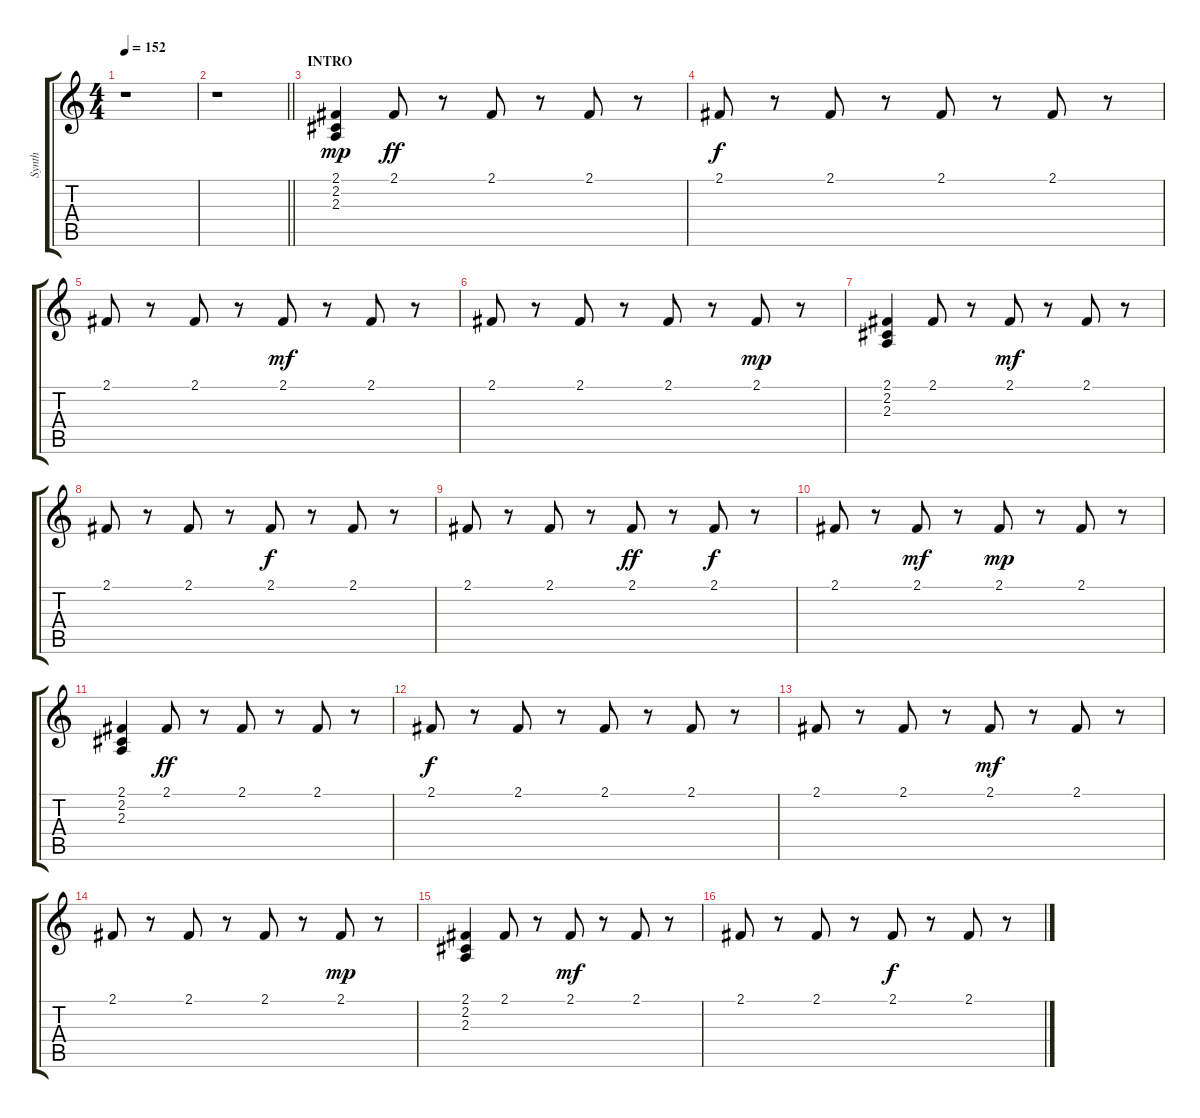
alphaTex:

\track ("Synth" "Synth") {instrument choiraahs}
\staff {score tabs}
\tuning (E4 B3 G3 D3 A2 E2) {hide}
\ts (4 4)
\tempo 152
\clef g2
\ks c
r.1{dy mp instrument choiraahs} |
\barLineRight lightlight
r.1 |
\section ("" "INTRO")
(2.1 2.2 2.3).4 2.1.8{dy ff} r.8 2.1.8 r.8 2.1.8 r.8 |
2.1.8{dy f} r.8 2.1.8 r.8 2.1.8 r.8 2.1.8 r.8 |
2.1.8 r.8 2.1.8 r.8 2.1.8{dy mf} r.8 2.1.8 r.8 |
2.1.8 r.8 2.1.8 r.8 2.1.8 r.8 2.1.8{dy mp} r.8 |
(2.1 2.2 2.3).4 2.1.8 r.8 2.1.8{dy mf} r.8 2.1.8 r.8 |
2.1.8 r.8 2.1.8 r.8 2.1.8{dy f} r.8 2.1.8 r.8 |
2.1.8 r.8 2.1.8 r.8 2.1.8{dy ff} r.8 2.1.8{dy f} r.8 |
2.1.8 r.8 2.1.8{dy mf} r.8 2.1.8{dy mp} r.8 2.1.8 r.8 |
(2.1 2.2 2.3).4 2.1.8{dy ff} r.8 2.1.8 r.8 2.1.8 r.8 |
2.1.8{dy f} r.8 2.1.8 r.8 2.1.8 r.8 2.1.8 r.8 |
2.1.8 r.8 2.1.8 r.8 2.1.8{dy mf} r.8 2.1.8 r.8 |
2.1.8 r.8 2.1.8 r.8 2.1.8 r.8 2.1.8{dy mp} r.8 |
(2.1 2.2 2.3).4 2.1.8 r.8 2.1.8{dy mf} r.8 2.1.8 r.8 |
2.1.8 r.8 2.1.8 r.8 2.1.8{dy f} r.8 2.1.8 r.8
